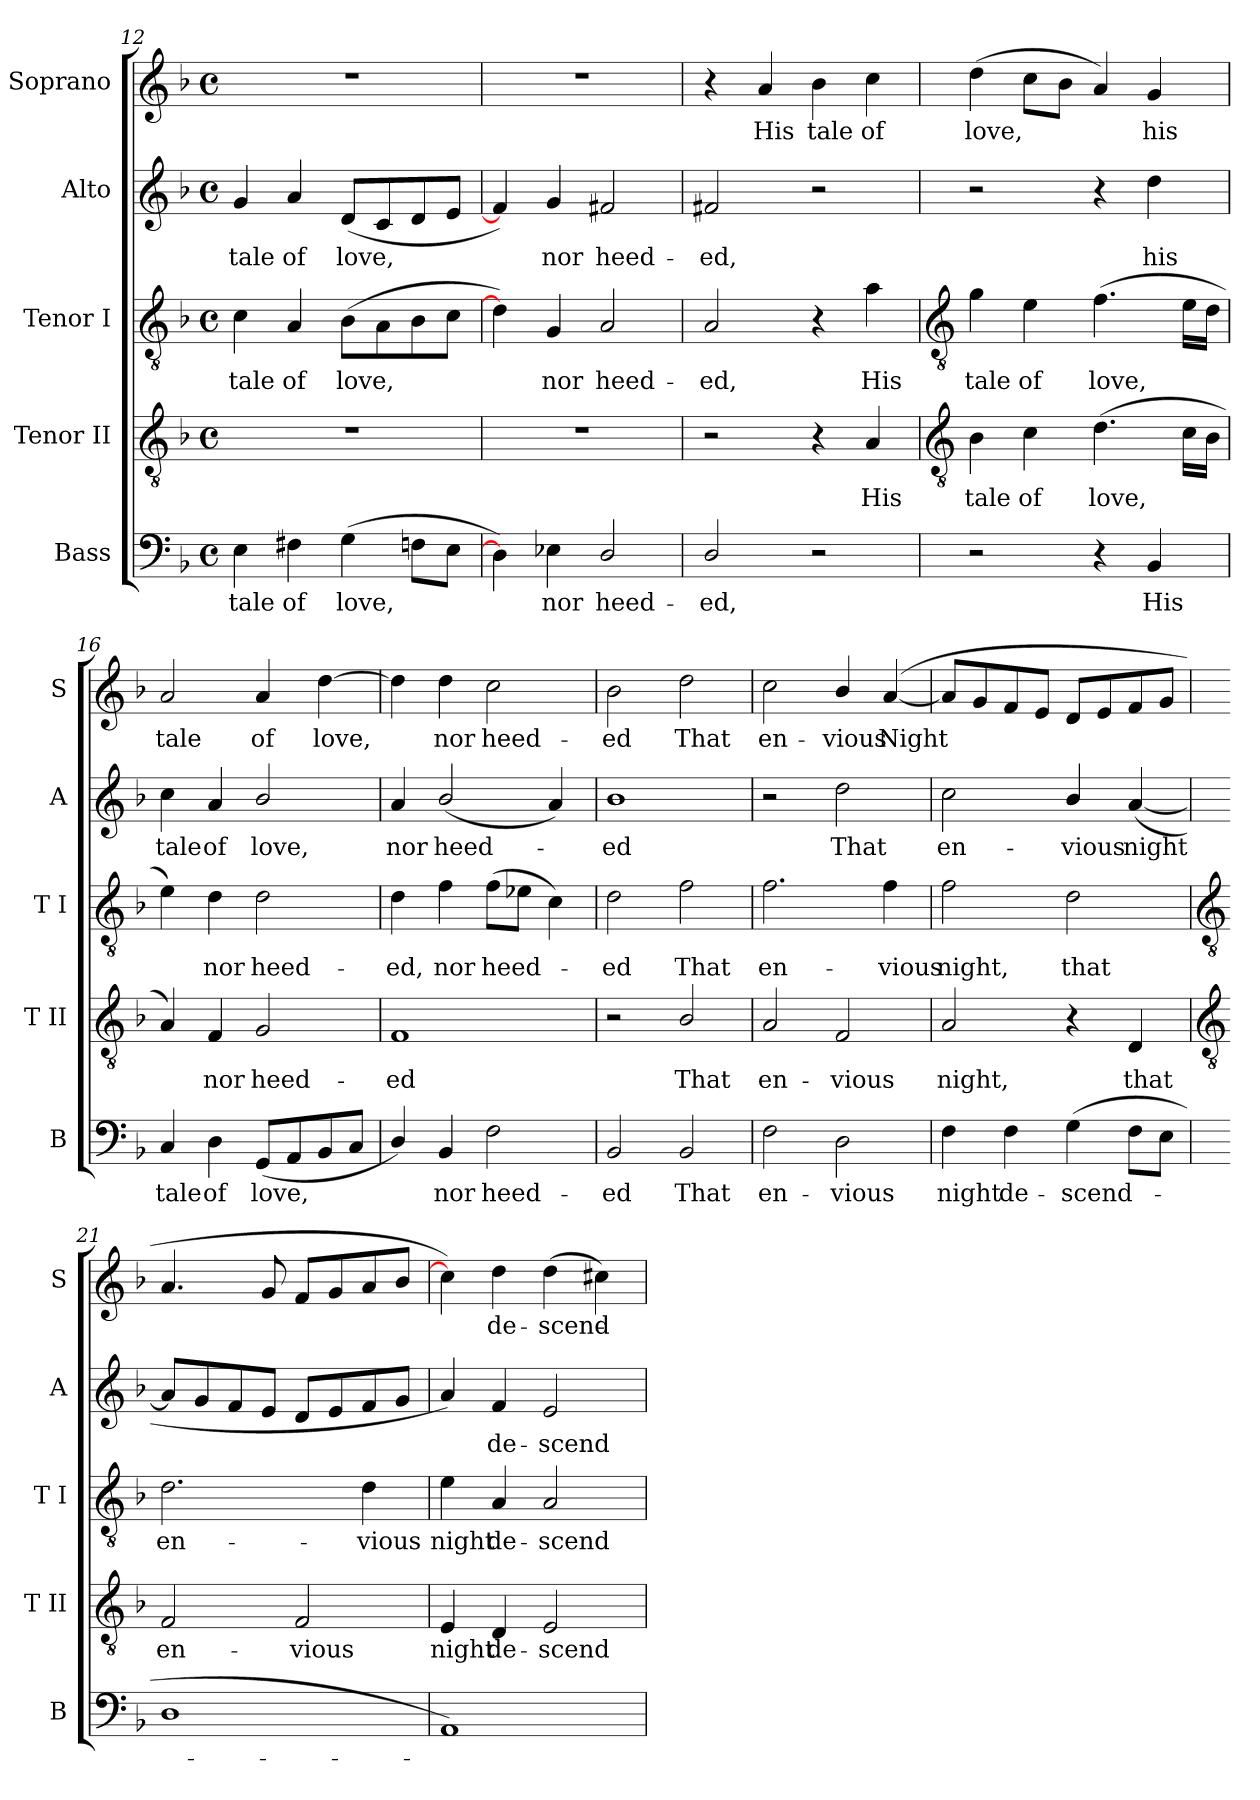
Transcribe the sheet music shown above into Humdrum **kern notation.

**kern	**text	**kern	**text	**kern	**text	**kern	**text	**kern	**text
*part5	*part5	*part4	*part4	*part3	*part3	*part2	*part2	*part1	*part1
*staff5	*staff5	*staff4	*staff4	*staff3	*staff3	*staff2	*staff2	*staff1	*staff1
*I"Bass	*	*I"Tenor II	*	*I"Tenor I	*	*I"Alto	*	*I"Soprano	*
*I'B	*	*I'T II	*	*I'T I	*	*I'A	*	*I'S	*
*clefF4	*	*clefGv2	*	*clefGv2	*	*clefG2	*	*clefG2	*
*k[b-]	*	*k[b-]	*	*k[b-]	*	*k[b-]	*	*k[b-]	*
*F:	*	*F:	*	*F:	*	*F:	*	*F:	*
*M4/4	*	*M4/4	*	*M4/4	*	*M4/4	*	*M4/4	*
*met(c)	*	*met(c)	*	*met(c)	*	*met(c)	*	*met(c)	*
=12	=12	=12	=12	=12	=12	=12	=12	=12	=12
!	!LO:LY:b	!	!	!	!LO:LY:b	!	!LO:LY:b	!	!
4E	tale	1r	.	4c	tale	4g	tale	1r	.
!	!LO:LY:b	!	!	!	!LO:LY:b	!	!LO:LY:b	!	!
4F#X	of	.	.	4A	of	4a	of	.	.
!	!LO:LY:b	!	!	!	!LO:LY:b	!	!LO:LY:b	!	!
(>4G	love,	.	.	(>8B-L	love,	(<8dL	love,	.	.
.	.	.	.	8A	.	8c	.	.	.
8FnL	.	.	.	8B-	.	8d	.	.	.
8EJ	.	.	.	8cJ	.	8eJ	.	.	.
=13	=13	=13	=13	=13	=13	=13	=13	=13	=13
4D])	.	1r	.	4d])	.	4f#])	.	1r	.
!	!LO:LY:b	!	!	!	!LO:LY:b	!	!LO:LY:b	!	!
4E-X	nor	.	.	4G	nor	4g	nor	.	.
!	!LO:LY:b	!	!	!	!LO:LY:b	!	!LO:LY:b	!	!
2D/	heed-	.	.	2A	heed-	2f#X	heed-	.	.
=14	=14	=14	=14	=14	=14	=14	=14	=14	=14
!	!LO:LY:b	!	!	!	!LO:LY:b	!	!LO:LY:b	!	!
2D/	-ed,	2r	.	2A	-ed,	2f#X	-ed,	4r	.
!	!	!	!	!	!	!	!	!	!LO:LY:b
.	.	.	.	.	.	.	.	4a	His
!	!	!	!	!	!	!	!	!	!LO:LY:b
2r	.	4r	.	4r	.	2r	.	4b-	tale
!	!	!	!LO:LY:b	!	!LO:LY:b	!	!	!	!LO:LY:b
.	.	4A	His	4a	His	.	.	4cc	of
!!LO:LB:g=z
=15	=15	=15	=15	=15	=15	=15	=15	=15	=15
*	*	*clefGv2	*	*clefGv2	*	*	*	*	*
!	!	!	!LO:LY:b	!	!LO:LY:b	!	!	!	!LO:LY:b
2r	.	4B-	tale	4g	tale	2r	.	(>4dd	love,
!	!	!	!LO:LY:b	!	!LO:LY:b	!	!	!	!
.	.	4c	of	4e	of	.	.	8ccL	.
.	.	.	.	.	.	.	.	8b-J	.
!	!	!	!LO:LY:b	!	!LO:LY:b	!	!	!	!
4r	.	(>4.d	love,	(>4.f	love,	4r	.	4a)	.
!	!LO:LY:b	!	!	!	!	!	!LO:LY:b	!	!LO:LY:b
4BB-	His	.	.	.	.	4dd	his	4g	his
.	.	16cLL	.	16eLL	.	.	.	.	.
.	.	16B-JJ	.	16dJJ	.	.	.	.	.
=16	=16	=16	=16	=16	=16	=16	=16	=16	=16
!	!LO:LY:b	!	!	!	!	!	!LO:LY:b	!	!LO:LY:b
4C	tale	4A)	.	4e)	.	4cc	tale	2a	tale
!	!LO:LY:b	!	!LO:LY:b	!	!LO:LY:b	!	!LO:LY:b	!	!
4D	of	4F	nor	4d	nor	4a	of	.	.
!	!LO:LY:b	!	!LO:LY:b	!	!LO:LY:b	!	!LO:LY:b	!	!LO:LY:b
(<8GGL	love,	2G	heed-	2d	heed-	2b-/	love,	4a	of
8AA	.	.	.	.	.	.	.	.	.
!	!	!	!	!	!	!	!	!	!LO:LY:b
8BB-	.	.	.	.	.	.	.	[4dd	love,
8CJ	.	.	.	.	.	.	.	.	.
=17	=17	=17	=17	=17	=17	=17	=17	=17	=17
!	!	!	!LO:LY:b	!	!LO:LY:b	!	!LO:LY:b	!	!
4D/)	.	1F	-ed	4d	-ed,	4a	nor	4dd]	.
!	!LO:LY:b	!	!	!	!LO:LY:b	!	!LO:LY:b	!	!LO:LY:b
4BB-	nor	.	.	4f	nor	(<2b-/	heed-	4dd	nor
!	!LO:LY:b	!	!	!	!LO:LY:b	!	!	!	!LO:LY:b
2F	heed-	.	.	(>8fL	heed-	.	.	2cc	heed-
.	.	.	.	8e-XJ	.	.	.	.	.
.	.	.	.	4c)	.	4a)	.	.	.
=18	=18	=18	=18	=18	=18	=18	=18	=18	=18
!	!LO:LY:b	!	!	!	!LO:LY:b	!	!LO:LY:b	!	!LO:LY:b
2BB-	-ed	2r	.	2d	ed	1b-	ed	2b-	-ed
!	!LO:LY:b	!	!LO:LY:b	!	!LO:LY:b	!	!	!	!LO:LY:b
2BB-	That	2B-/	That	2f	That	.	.	2dd	That
=19	=19	=19	=19	=19	=19	=19	=19	=19	=19
!	!LO:LY:b	!	!LO:LY:b	!	!LO:LY:b	!	!	!	!LO:LY:b
2F	en-	2A	en-	2.f	en-	2r	.	2cc	en-
!	!LO:LY:b	!	!LO:LY:b	!	!	!	!LO:LY:b	!	!LO:LY:b
2D	-vious	2F	-vious	.	.	2dd	That	4b-/	-vious
!	!	!	!	!	!LO:LY:b	!	!	!	!LO:LY:b
.	.	.	.	4f	-vious	.	.	(<[4a	Night
=20	=20	=20	=20	=20	=20	=20	=20	=20	=20
!	!LO:LY:b	!	!LO:LY:b	!	!LO:LY:b	!	!LO:LY:b	!	!
4F	night	2A	night,	2f	night,	2cc	en-	8aL]	.
.	.	.	.	.	.	.	.	8g	.
!	!LO:LY:b	!	!	!	!	!	!	!	!
4F	de-	.	.	.	.	.	.	8f	.
.	.	.	.	.	.	.	.	8eJ	.
!	!LO:LY:b	!	!	!	!LO:LY:b	!	!LO:LY:b	!	!
(<4G	-scend-	4r	.	2d	that	4b-/	-vious	8dL	.
.	.	.	.	.	.	.	.	8e	.
!	!	!	!LO:LY:b	!	!	!	!LO:LY:b	!	!
8FL	.	4D	that	.	.	(<[4a	night	8f	.
8EJ	.	.	.	.	.	.	.	8gJ	.
!!LO:LB:g=z
=21	=21	=21	=21	=21	=21	=21	=21	=21	=21
*	*	*clefGv2	*	*clefGv2	*	*	*	*	*
!	!	!	!LO:LY:b	!	!LO:LY:b	!	!	!	!
1D	.	2F	en-	2.d	en-	8aL]	.	4.a	.
.	.	.	.	.	.	8g	.	.	.
.	.	.	.	.	.	8f	.	.	.
.	.	.	.	.	.	8eJ	.	8g	.
!	!	!	!LO:LY:b	!	!	!	!	!	!
.	.	2F	-vious	.	.	8dL	.	8fL	.
.	.	.	.	.	.	8e	.	8g	.
!	!	!	!	!	!LO:LY:b	!	!	!	!
.	.	.	.	4d	-vious	8f	.	8a	.
.	.	.	.	.	.	8gJ	.	8b-J	.
=22	=22	=22	=22	=22	=22	=22	=22	=22	=22
!	!	!	!LO:LY:b	!	!LO:LY:b	!	!	!	!
1AA)	.	4E	night	4e	night	4a)	.	4cc])	.
!	!	!	!LO:LY:b	!	!LO:LY:b	!	!LO:LY:b	!	!LO:LY:b
.	.	4D	de-	4A	de-	4f	de-	4dd	de-
!	!	!	!LO:LY:b	!	!LO:LY:b	!	!LO:LY:b	!	!LO:LY:b
.	.	2E	-scend-	2A	-scend-	2e	-scend-	(>4dd	-scend-
.	.	.	.	.	.	.	.	4cc#X)	.
=	=	=	=	=	=	=	=	=	=
*-	*-	*-	*-	*-	*-	*-	*-	*-	*-
